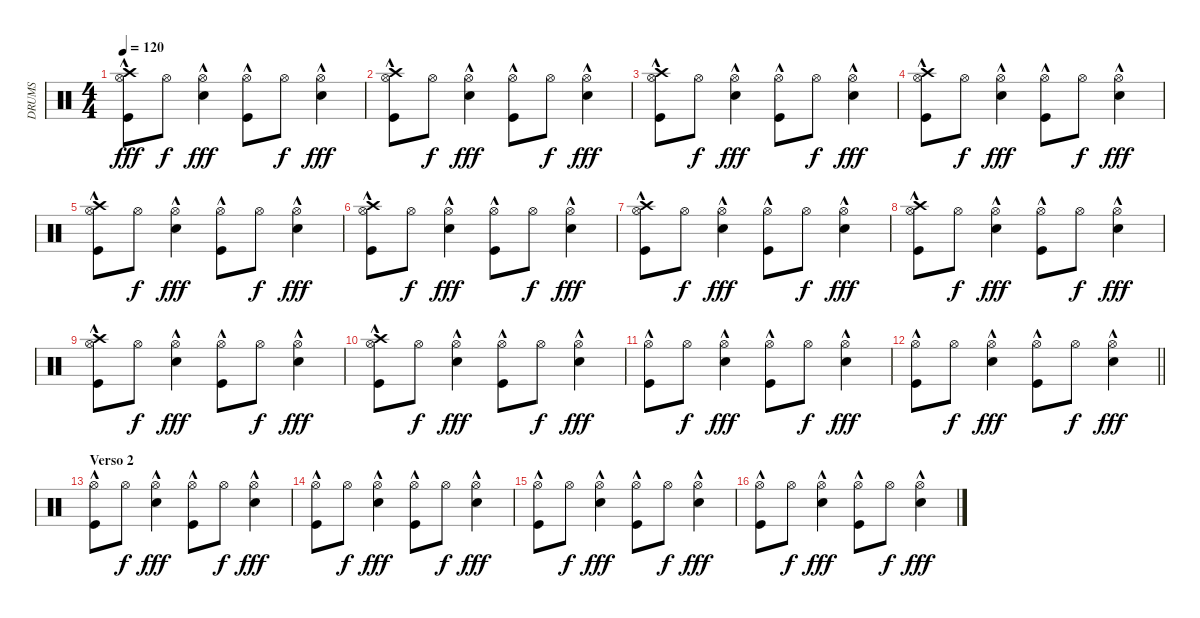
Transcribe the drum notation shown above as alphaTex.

\track ("DRUMS" "DRUMS") {instrument percussion}
\staff {score}
\articulation defaults
\ts (4 4)
\tempo 120
\clef neutral
\ks c
("Hi-Hat (open)" "Crash high (hit)" "Kick (hit)"{hac}).8{dy fff} "Hi-Hat (open)".8{dy f} ("Snare (hit) 2"{hac} "Hi-Hat (open)").4{dy fff} ("Hi-Hat (open)" "Kick (hit)"{hac}).8 "Hi-Hat (open)".8{dy f} ("Snare (hit) 2"{hac} "Hi-Hat (open)").4{dy fff} |
("Hi-Hat (open)" "Crash high (hit)" "Kick (hit)"{hac}).8 "Hi-Hat (open)".8{dy f} ("Snare (hit) 2"{hac} "Hi-Hat (open)").4{dy fff} ("Hi-Hat (open)" "Kick (hit)"{hac}).8 "Hi-Hat (open)".8{dy f} ("Snare (hit) 2"{hac} "Hi-Hat (open)").4{dy fff} |
("Hi-Hat (open)" "Crash high (hit)" "Kick (hit)"{hac}).8 "Hi-Hat (open)".8{dy f} ("Snare (hit) 2"{hac} "Hi-Hat (open)").4{dy fff} ("Hi-Hat (open)" "Kick (hit)"{hac}).8 "Hi-Hat (open)".8{dy f} ("Snare (hit) 2"{hac} "Hi-Hat (open)").4{dy fff} |
("Hi-Hat (open)" "Crash high (hit)" "Kick (hit)"{hac}).8 "Hi-Hat (open)".8{dy f} ("Snare (hit) 2"{hac} "Hi-Hat (open)").4{dy fff} ("Hi-Hat (open)" "Kick (hit)"{hac}).8 "Hi-Hat (open)".8{dy f} ("Snare (hit) 2"{hac} "Hi-Hat (open)").4{dy fff} |
("Hi-Hat (open)" "Crash high (hit)" "Kick (hit)"{hac}).8 "Hi-Hat (open)".8{dy f} ("Snare (hit) 2"{hac} "Hi-Hat (open)").4{dy fff} ("Hi-Hat (open)" "Kick (hit)"{hac}).8 "Hi-Hat (open)".8{dy f} ("Snare (hit) 2"{hac} "Hi-Hat (open)").4{dy fff} |
("Hi-Hat (open)" "Crash high (hit)" "Kick (hit)"{hac}).8 "Hi-Hat (open)".8{dy f} ("Snare (hit) 2"{hac} "Hi-Hat (open)").4{dy fff} ("Hi-Hat (open)" "Kick (hit)"{hac}).8 "Hi-Hat (open)".8{dy f} ("Snare (hit) 2"{hac} "Hi-Hat (open)").4{dy fff} |
("Hi-Hat (open)" "Crash high (hit)" "Kick (hit)"{hac}).8 "Hi-Hat (open)".8{dy f} ("Snare (hit) 2"{hac} "Hi-Hat (open)").4{dy fff} ("Hi-Hat (open)" "Kick (hit)"{hac}).8 "Hi-Hat (open)".8{dy f} ("Snare (hit) 2"{hac} "Hi-Hat (open)").4{dy fff} |
("Hi-Hat (open)" "Crash high (hit)" "Kick (hit)"{hac}).8 "Hi-Hat (open)".8{dy f} ("Snare (hit) 2"{hac} "Hi-Hat (open)").4{dy fff} ("Hi-Hat (open)" "Kick (hit)"{hac}).8 "Hi-Hat (open)".8{dy f} ("Snare (hit) 2"{hac} "Hi-Hat (open)").4{dy fff} |
("Hi-Hat (open)" "Crash high (hit)" "Kick (hit)"{hac}).8 "Hi-Hat (open)".8{dy f} ("Snare (hit) 2"{hac} "Hi-Hat (open)").4{dy fff} ("Hi-Hat (open)" "Kick (hit)"{hac}).8 "Hi-Hat (open)".8{dy f} ("Snare (hit) 2"{hac} "Hi-Hat (open)").4{dy fff} |
("Hi-Hat (open)" "Crash high (hit)" "Kick (hit)"{hac}).8 "Hi-Hat (open)".8{dy f} ("Snare (hit) 2"{hac} "Hi-Hat (open)").4{dy fff} ("Hi-Hat (open)" "Kick (hit)"{hac}).8 "Hi-Hat (open)".8{dy f} ("Snare (hit) 2"{hac} "Hi-Hat (open)").4{dy fff} |
("Hi-Hat (open)" "Kick (hit)"{hac}).8 "Hi-Hat (open)".8{dy f} ("Snare (hit) 2"{hac} "Hi-Hat (open)").4{dy fff} ("Hi-Hat (open)" "Kick (hit)"{hac}).8 "Hi-Hat (open)".8{dy f} ("Snare (hit) 2"{hac} "Hi-Hat (open)").4{dy fff} |
\barLineRight lightlight
("Hi-Hat (open)" "Kick (hit)"{hac}).8 "Hi-Hat (open)".8{dy f} ("Snare (hit) 2"{hac} "Hi-Hat (open)").4{dy fff} ("Hi-Hat (open)" "Kick (hit)"{hac}).8 "Hi-Hat (open)".8{dy f} ("Snare (hit) 2"{hac} "Hi-Hat (open)").4{dy fff} |
\section ("" "Verso 2")
("Hi-Hat (open)" "Kick (hit)"{hac}).8 "Hi-Hat (open)".8{dy f} ("Snare (hit) 2"{hac} "Hi-Hat (open)").4{dy fff} ("Hi-Hat (open)" "Kick (hit)"{hac}).8 "Hi-Hat (open)".8{dy f} ("Snare (hit) 2"{hac} "Hi-Hat (open)").4{dy fff} |
("Hi-Hat (open)" "Kick (hit)"{hac}).8 "Hi-Hat (open)".8{dy f} ("Snare (hit) 2"{hac} "Hi-Hat (open)").4{dy fff} ("Hi-Hat (open)" "Kick (hit)"{hac}).8 "Hi-Hat (open)".8{dy f} ("Snare (hit) 2"{hac} "Hi-Hat (open)").4{dy fff} |
("Hi-Hat (open)" "Kick (hit)"{hac}).8 "Hi-Hat (open)".8{dy f} ("Snare (hit) 2"{hac} "Hi-Hat (open)").4{dy fff} ("Hi-Hat (open)" "Kick (hit)"{hac}).8 "Hi-Hat (open)".8{dy f} ("Snare (hit) 2"{hac} "Hi-Hat (open)").4{dy fff} |
("Hi-Hat (open)" "Kick (hit)"{hac}).8 "Hi-Hat (open)".8{dy f} ("Snare (hit) 2"{hac} "Hi-Hat (open)").4{dy fff} ("Hi-Hat (open)" "Kick (hit)"{hac}).8 "Hi-Hat (open)".8{dy f} ("Snare (hit) 2"{hac} "Hi-Hat (open)").4{dy fff}
